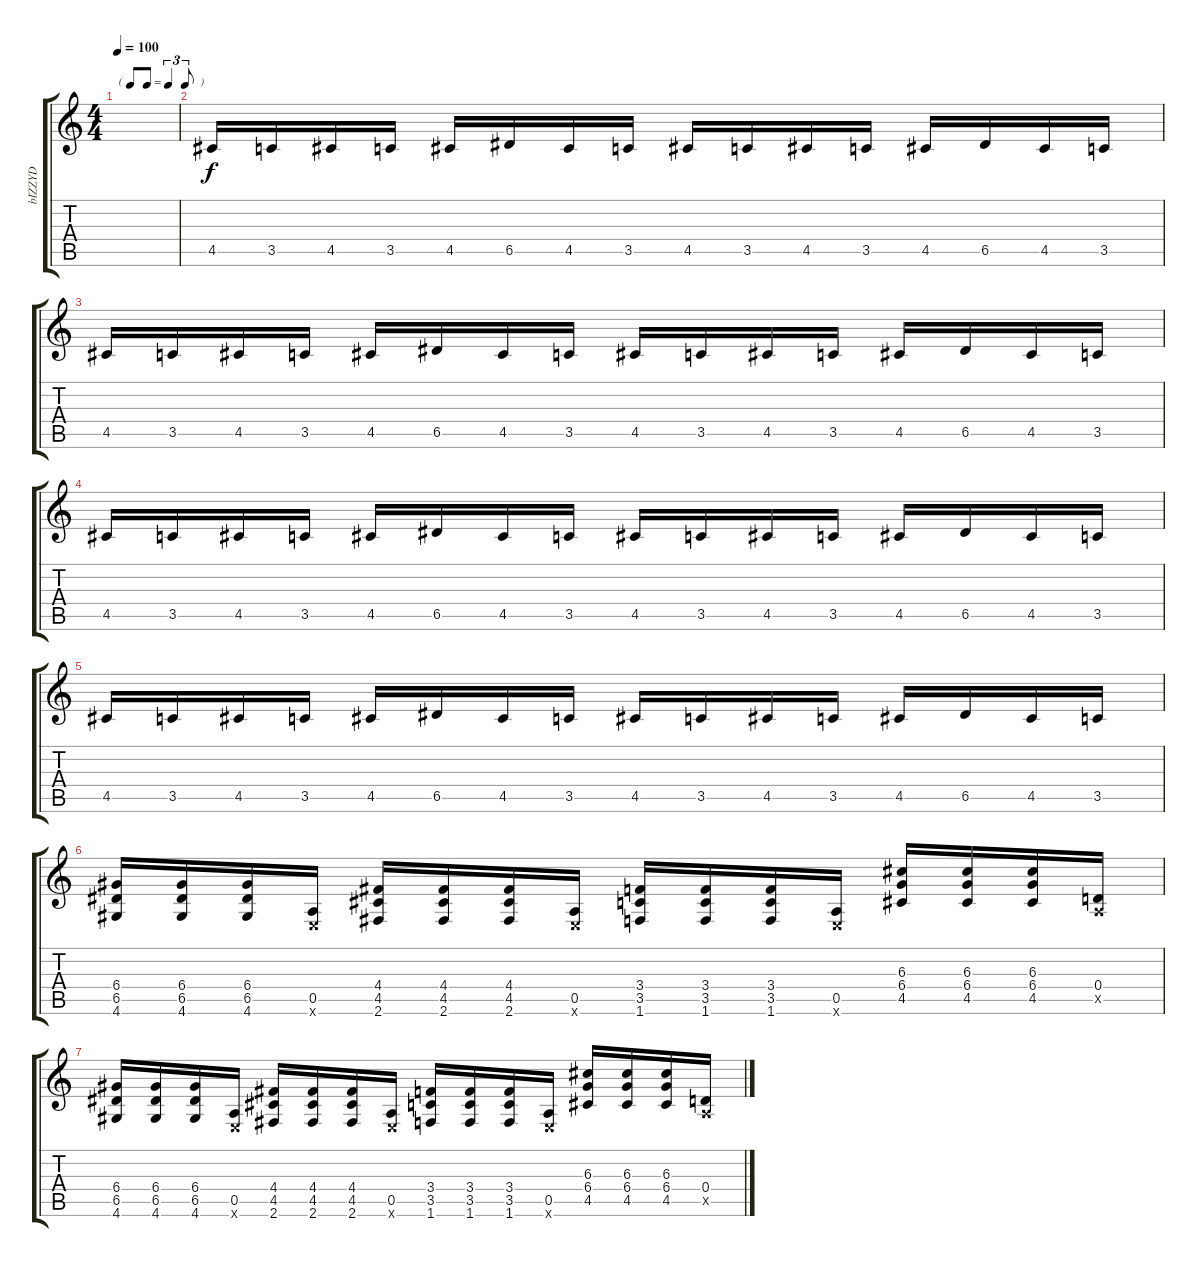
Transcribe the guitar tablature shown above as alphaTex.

\track ("bIZZYD" "bIZZYD") {instrument distortionguitar}
\staff {score tabs}
\tuning (E4 B3 G3 D3 A2 E2) {hide}
\ts (4 4)
\tf triplet8th
\tempo 100
\clef g2
\ks c
|
4.5.16 3.5.16 4.5.16 3.5.16 4.5.16 6.5.16 4.5.16 3.5.16 4.5.16 3.5.16 4.5.16 3.5.16 4.5.16 6.5.16 4.5.16 3.5.16 |
4.5.16 3.5.16 4.5.16 3.5.16 4.5.16 6.5.16 4.5.16 3.5.16 4.5.16 3.5.16 4.5.16 3.5.16 4.5.16 6.5.16 4.5.16 3.5.16 |
4.5.16 3.5.16 4.5.16 3.5.16 4.5.16 6.5.16 4.5.16 3.5.16 4.5.16 3.5.16 4.5.16 3.5.16 4.5.16 6.5.16 4.5.16 3.5.16 |
4.5.16 3.5.16 4.5.16 3.5.16 4.5.16 6.5.16 4.5.16 3.5.16 4.5.16 3.5.16 4.5.16 3.5.16 4.5.16 6.5.16 4.5.16 3.5.16 |
(6.4 6.5 4.6).16 (6.4 6.5 4.6).16 (6.4 6.5 4.6).16 (0.5 0.6{x}).16 (4.4 4.5 2.6).16 (4.4 4.5 2.6).16 (4.4 4.5 2.6).16 (0.5 0.6{x}).16 (3.4 3.5 1.6).16 (3.4 3.5 1.6).16 (3.4 3.5 1.6).16 (0.5 0.6{x}).16 (6.3 6.4 4.5).16 (6.3 6.4 4.5).16 (6.3 6.4 4.5).16 (0.4 0.5{x}).16 |
(6.4 6.5 4.6).16 (6.4 6.5 4.6).16 (6.4 6.5 4.6).16 (0.5 0.6{x}).16 (4.4 4.5 2.6).16 (4.4 4.5 2.6).16 (4.4 4.5 2.6).16 (0.5 0.6{x}).16 (3.4 3.5 1.6).16 (3.4 3.5 1.6).16 (3.4 3.5 1.6).16 (0.5 0.6{x}).16 (6.3 6.4 4.5).16 (6.3 6.4 4.5).16 (6.3 6.4 4.5).16 (0.4 0.5{x}).16
